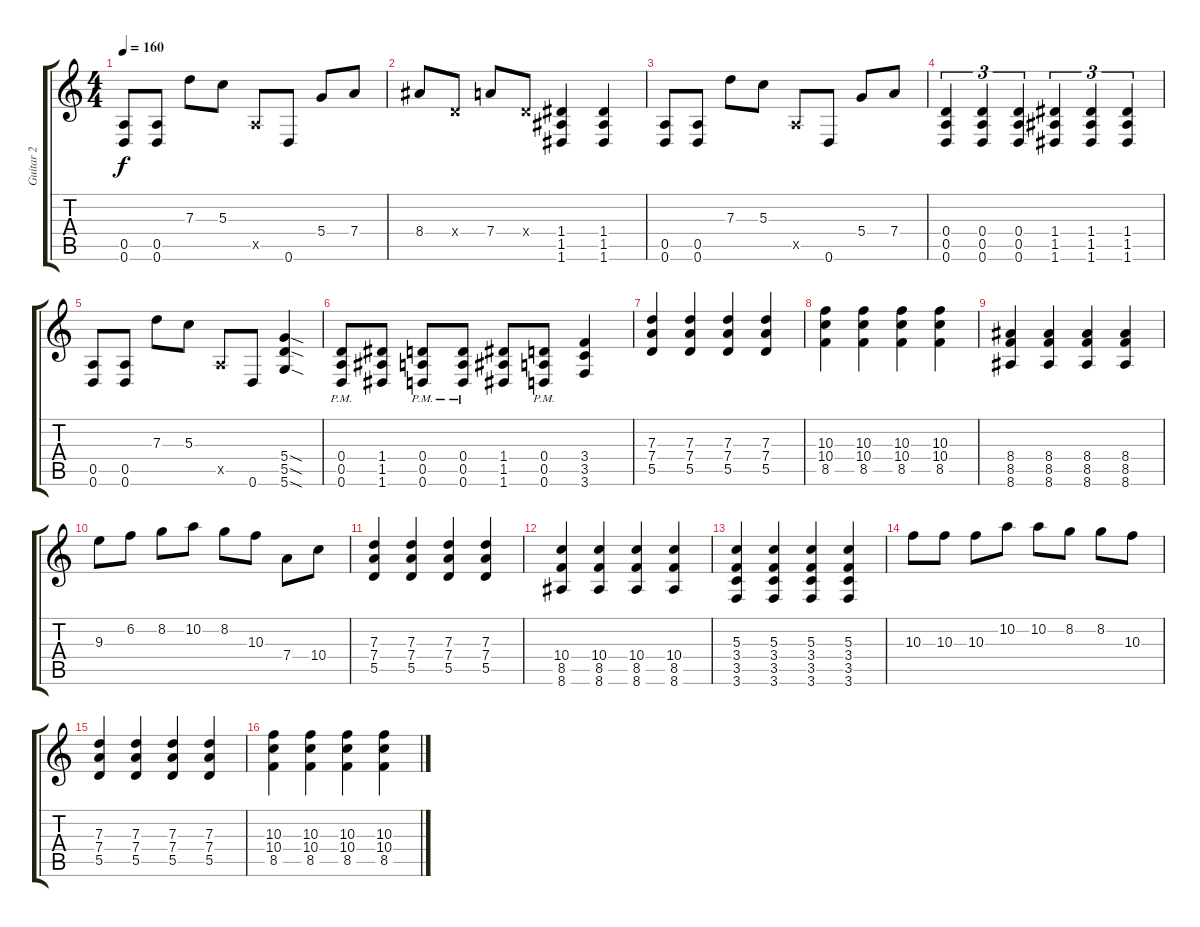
\track ("Guitar 2" "Guitar 2") {instrument distortionguitar}
\staff {score tabs}
\tuning (E4 B3 G3 D3 A2 D2) {hide}
\ts (4 4)
\tempo 160
\clef g2
\ks c
(0.5 0.6).8{dy f} (0.5 0.6).8 7.3.8 5.3.8 0.5{x}.8 0.6.8 5.4.8 7.4.8 |
8.4.8 0.4{x}.8 7.4.8 0.4{x}.8 (1.4 1.5 1.6).4 (1.4 1.5 1.6).4 |
(0.5 0.6).8 (0.5 0.6).8 7.3.8 5.3.8 0.5{x}.8 0.6.8 5.4.8 7.4.8 |
(0.4 0.5 0.6).4{tu (3 2)} (0.4 0.5 0.6).4{tu (3 2)} (0.4 0.5 0.6).4{tu (3 2)} (1.4 1.5 1.6).4{tu (3 2)} (1.4 1.5 1.6).4{tu (3 2)} (1.4 1.5 1.6).4{tu (3 2)} |
(0.5 0.6).8 (0.5 0.6).8 7.3.8 5.3.8 0.5{x}.8 0.6.8 (5.4{sod} 5.5{sod} 5.6{sod}).4 |
(0.4{pm} 0.5{pm} 0.6{pm}).8 (1.4 1.5 1.6).8 (0.4{pm} 0.5{pm} 0.6{pm}).8 (0.4{pm} 0.5{pm} 0.6{pm}).8 (1.4 1.5 1.6).8 (0.4{pm} 0.5{pm} 0.6{pm}).8 (3.4 3.5 3.6).4 |
(7.3 7.4 5.5).4 (7.3 7.4 5.5).4 (7.3 7.4 5.5).4 (7.3 7.4 5.5).4 |
(10.3 10.4 8.5).4 (10.3 10.4 8.5).4 (10.3 10.4 8.5).4 (10.3 10.4 8.5).4 |
(8.4 8.5 8.6).4 (8.4 8.5 8.6).4 (8.4 8.5 8.6).4 (8.4 8.5 8.6).4 |
9.3.8 6.2.8 8.2.8 10.2.8 8.2.8 10.3.8 7.4.8 10.4.8 |
(7.3 7.4 5.5).4 (7.3 7.4 5.5).4 (7.3 7.4 5.5).4 (7.3 7.4 5.5).4 |
(10.4 8.5 8.6).4 (10.4 8.5 8.6).4 (10.4 8.5 8.6).4 (10.4 8.5 8.6).4 |
(5.3 3.4 3.5 3.6).4 (5.3 3.4 3.5 3.6).4 (5.3 3.4 3.5 3.6).4 (5.3 3.4 3.5 3.6).4 |
10.3.8 10.3.8 10.3.8 10.2.8 10.2.8 8.2.8 8.2.8 10.3.8 |
(7.3 7.4 5.5).4 (7.3 7.4 5.5).4 (7.3 7.4 5.5).4 (7.3 7.4 5.5).4 |
(10.3 10.4 8.5).4 (10.3 10.4 8.5).4 (10.3 10.4 8.5).4 (10.3 10.4 8.5).4
